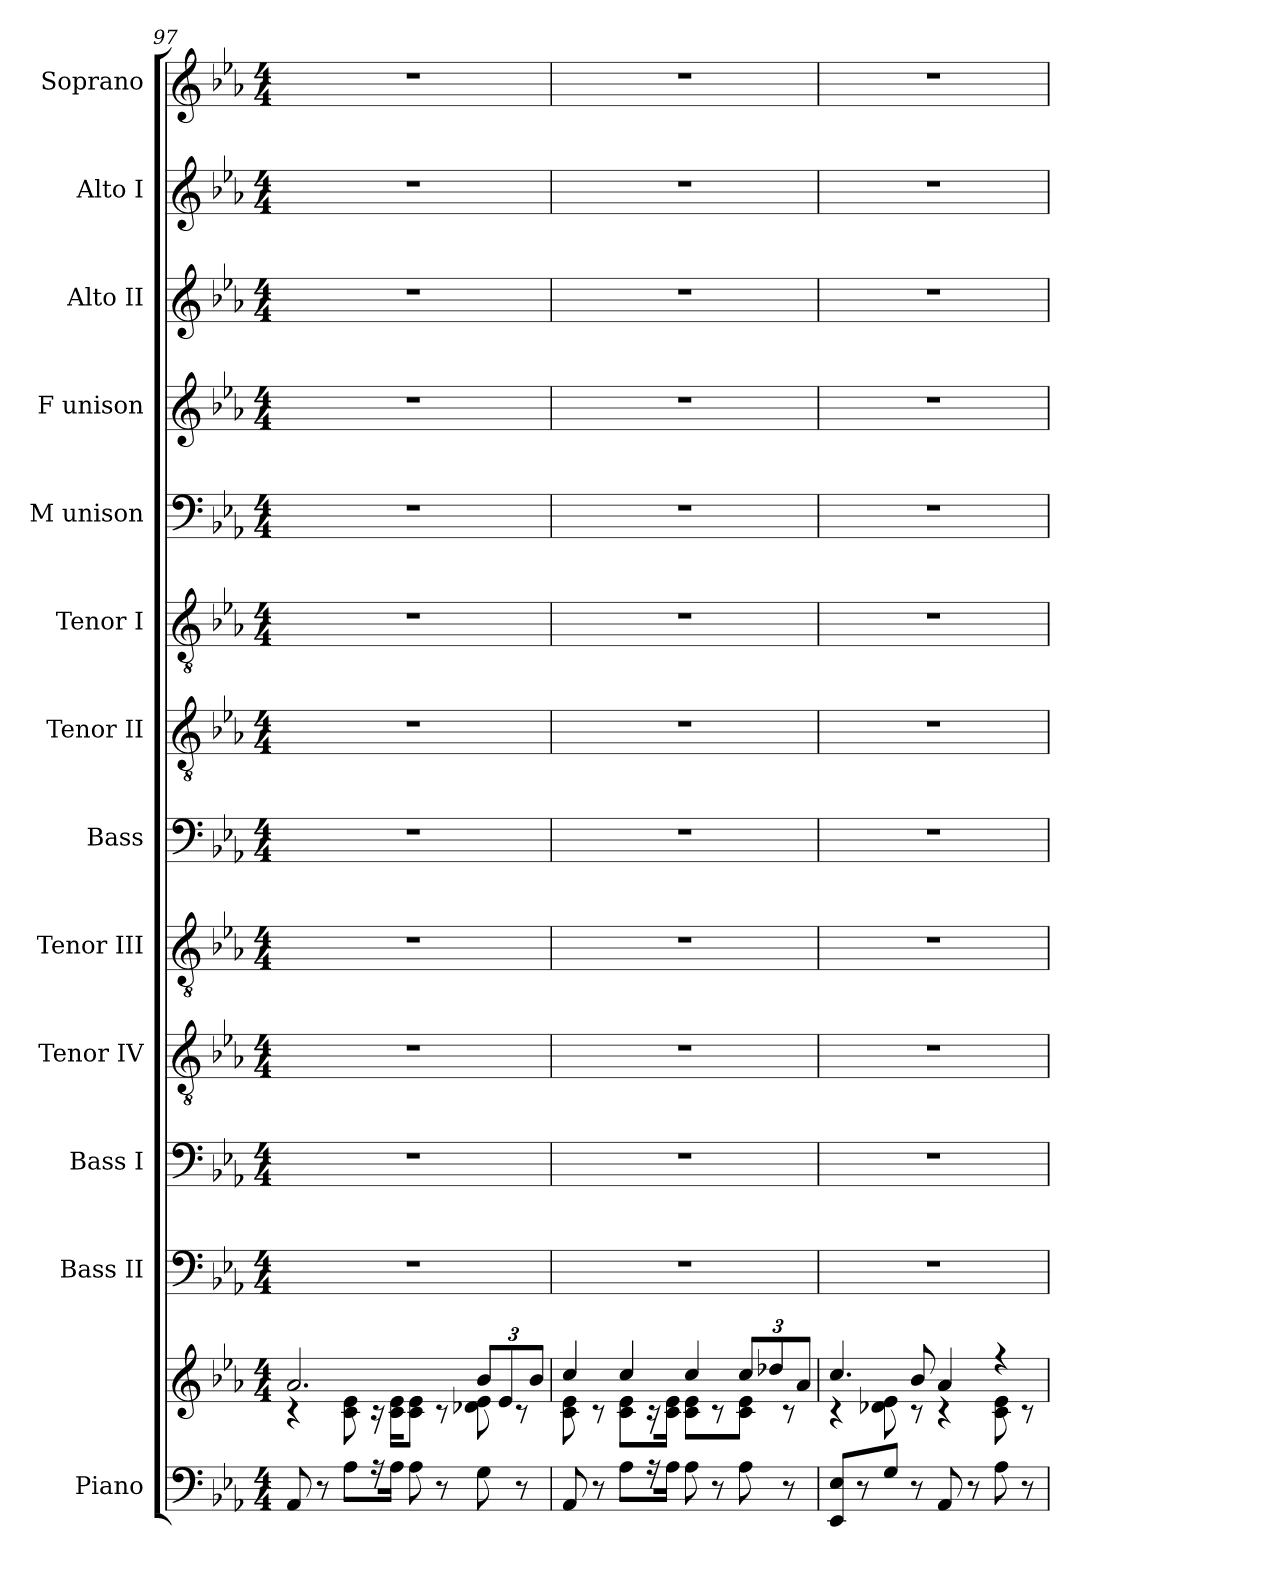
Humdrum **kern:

**kern	**kern	**kern	**kern	**kern	**kern	**kern	**kern	**kern	**kern	**kern	**kern	**kern	**kern
*part13	*part13	*part12	*part11	*part10	*part9	*part8	*part7	*part6	*part5	*part4	*part3	*part2	*part1
*staff14	*staff13	*staff12	*staff11	*staff10	*staff9	*staff8	*staff7	*staff6	*staff5	*staff4	*staff3	*staff2	*staff1
*I"Piano	*	*I"Bass II	*I"Bass I	*I"Tenor IV	*I"Tenor III	*I"Bass	*I"Tenor II	*I"Tenor I	*I"M unison	*I"F unison	*I"Alto II	*I"Alto I	*I"Soprano
*	*	*I'B.II	*I'B.I	*I'T.IV	*I'T.III	*I'B.	*I'T.II	*I'T.I	*I'M.u.	*I'F.u.	*I'A.II	*I'A.I	*I'S.
*clefF4	*clefG2	*clefF4	*clefF4	*clefGv2	*clefGv2	*clefF4	*clefGv2	*clefGv2	*clefF4	*clefG2	*clefG2	*clefG2	*clefG2
*k[b-e-a-]	*k[b-e-a-]	*k[b-e-a-]	*k[b-e-a-]	*k[b-e-a-]	*k[b-e-a-]	*k[b-e-a-]	*k[b-e-a-]	*k[b-e-a-]	*k[b-e-a-]	*k[b-e-a-]	*k[b-e-a-]	*k[b-e-a-]	*k[b-e-a-]
*M4/4	*M4/4	*M4/4	*M4/4	*M4/4	*M4/4	*M4/4	*M4/4	*M4/4	*M4/4	*M4/4	*M4/4	*M4/4	*M4/4
=97	=97	=97	=97	=97	=97	=97	=97	=97	=97	=97	=97	=97	=97
*	*^	*	*	*	*	*	*	*	*	*	*	*	*
8AA-/	2.a-/	4rc	1r	1r	1r	1r	1r	1r	1r	1r	1r	1r	1r	1r
8r	.	.	.	.	.	.	.	.	.	.	.	.	.	.
8A-\L	.	8c\ 8e-\	.	.	.	.	.	.	.	.	.	.	.	.
16r	.	16rc	.	.	.	.	.	.	.	.	.	.	.	.
16A-\Jk	.	16c\ 16e-\KL	.	.	.	.	.	.	.	.	.	.	.	.
8A-\	.	8c\ 8e-\J	.	.	.	.	.	.	.	.	.	.	.	.
8r	.	8rc	.	.	.	.	.	.	.	.	.	.	.	.
*	*Xbrackettup	*	*	*	*	*	*	*	*	*	*	*	*	*
8G\	12b-/L	8d-X\ 8e-\	.	.	.	.	.	.	.	.	.	.	.	.
.	12e-/	.	.	.	.	.	.	.	.	.	.	.	.	.
8r	.	8rc	.	.	.	.	.	.	.	.	.	.	.	.
.	12b-/J	.	.	.	.	.	.	.	.	.	.	.	.	.
=98	=98	=98	=98	=98	=98	=98	=98	=98	=98	=98	=98	=98	=98	=98
8AA-/	4cc/	8c\ 8e-\	1r	1r	1r	1r	1r	1r	1r	1r	1r	1r	1r	1r
8r	.	8rc	.	.	.	.	.	.	.	.	.	.	.	.
8A-\L	4cc/	8c\ 8e-\L	.	.	.	.	.	.	.	.	.	.	.	.
16r	.	16r	.	.	.	.	.	.	.	.	.	.	.	.
16A-\Jk	.	16c\ 16e-\Jk	.	.	.	.	.	.	.	.	.	.	.	.
8A-\	4cc/	8c\ 8e-\L	.	.	.	.	.	.	.	.	.	.	.	.
8r	.	8r	.	.	.	.	.	.	.	.	.	.	.	.
8A-\	12cc/L	8c\ 8e-\J	.	.	.	.	.	.	.	.	.	.	.	.
.	12dd-X/	.	.	.	.	.	.	.	.	.	.	.	.	.
8r	.	8rc	.	.	.	.	.	.	.	.	.	.	.	.
.	12a-/J	.	.	.	.	.	.	.	.	.	.	.	.	.
!!LO:LB:g=z
=99	=99	=99	=99	=99	=99	=99	=99	=99	=99	=99	=99	=99	=99	=99
8EE-/ 8E-/L	4.cc/	4rc	1r	1r	1r	1r	1r	1r	1r	1r	1r	1r	1r	1r
8r	.	.	.	.	.	.	.	.	.	.	.	.	.	.
8G/J	.	8d-X\ 8e-\	.	.	.	.	.	.	.	.	.	.	.	.
8r	8b-/	8rc	.	.	.	.	.	.	.	.	.	.	.	.
8AA-/	4a-/	4rc	.	.	.	.	.	.	.	.	.	.	.	.
8r	.	.	.	.	.	.	.	.	.	.	.	.	.	.
8A-\	4r	8c\ 8e-\	.	.	.	.	.	.	.	.	.	.	.	.
8r	.	8rc	.	.	.	.	.	.	.	.	.	.	.	.
*	*v	*v	*	*	*	*	*	*	*	*	*	*	*	*
=	=	=	=	=	=	=	=	=	=	=	=	=	=
*-	*-	*-	*-	*-	*-	*-	*-	*-	*-	*-	*-	*-	*-
